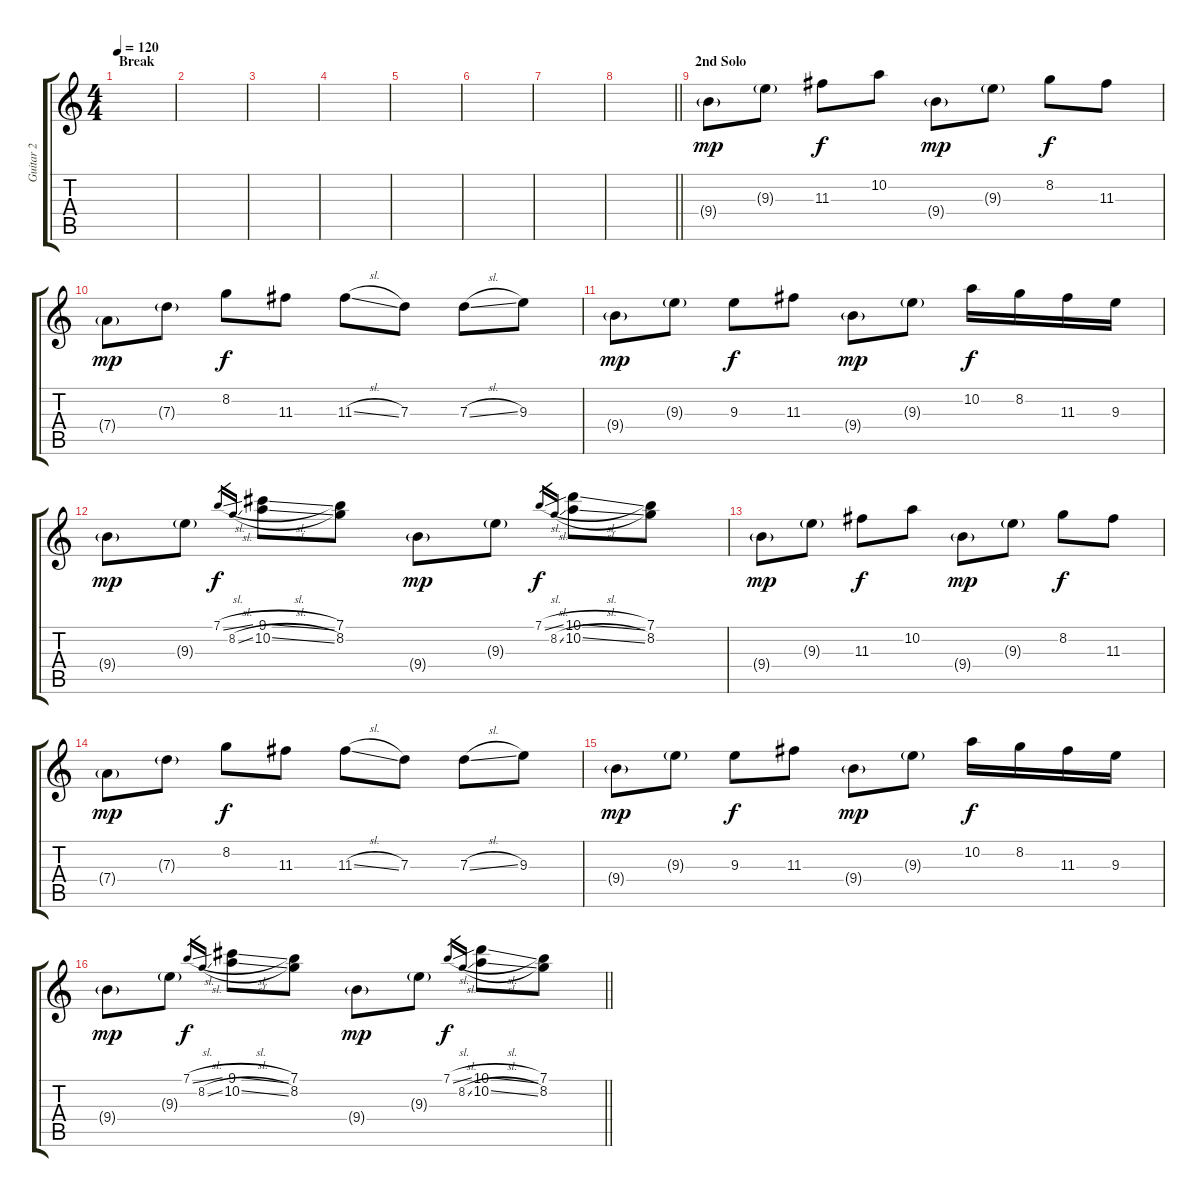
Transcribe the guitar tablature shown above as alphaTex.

\track ("Guitar 2" "Guitar 2") {instrument overdrivenguitar}
\staff {score tabs}
\tuning (E4 B3 G3 D3 A2 E2) {hide}
\ts (4 4)
\section ("" "Break")
\tempo 120
\clef g2
\ks c
|
|
|
|
|
|
|
\barLineRight lightlight
|
\section ("" "2nd Solo")
9.4{g}.8{dy mp instrument electricguitarclean} 9.3{g}.8 11.3.8{dy f} 10.2.8 9.4{g}.8{dy mp} 9.3{g}.8 8.2.8{dy f} 11.3.8 |
7.4{g}.8{dy mp} 7.3{g}.8 8.2.8{dy f} 11.3.8 11.3{sl}.8 7.3.8 7.3{sl}.8 9.3.8 |
9.4{g}.8{dy mp} 9.3{g}.8 9.3.8{dy f} 11.3.8 9.4{g}.8{dy mp} 9.3{g}.8 10.2.16{dy f} 8.2.16 11.3.16 9.3.16 |
9.4{g}.8{dy mp} 9.3{g}.8 7.1{sl}.16{gr dy f} 8.2{sl}.16{gr} (9.1{sl} 10.2{sl}).8 (7.1 8.2).8 9.4{g}.8{dy mp} 9.3{g}.8 7.1{sl}.16{gr dy f} 8.2{sl}.16{gr} (10.1{sl} 10.2{sl}).8 (7.1 8.2).8 |
9.4{g}.8{dy mp} 9.3{g}.8 11.3.8{dy f} 10.2.8 9.4{g}.8{dy mp} 9.3{g}.8 8.2.8{dy f} 11.3.8 |
7.4{g}.8{dy mp} 7.3{g}.8 8.2.8{dy f} 11.3.8 11.3{sl}.8 7.3.8 7.3{sl}.8 9.3.8 |
9.4{g}.8{dy mp} 9.3{g}.8 9.3.8{dy f} 11.3.8 9.4{g}.8{dy mp} 9.3{g}.8 10.2.16{dy f} 8.2.16 11.3.16 9.3.16 |
\barLineRight lightlight
9.4{g}.8{dy mp} 9.3{g}.8 7.1{sl}.16{gr dy f} 8.2{sl}.16{gr} (9.1{sl} 10.2{sl}).8 (7.1 8.2).8 9.4{g}.8{dy mp} 9.3{g}.8 7.1{sl}.16{gr dy f} 8.2{sl}.16{gr} (10.1{sl} 10.2{sl}).8 (7.1{sl} 8.2).8
